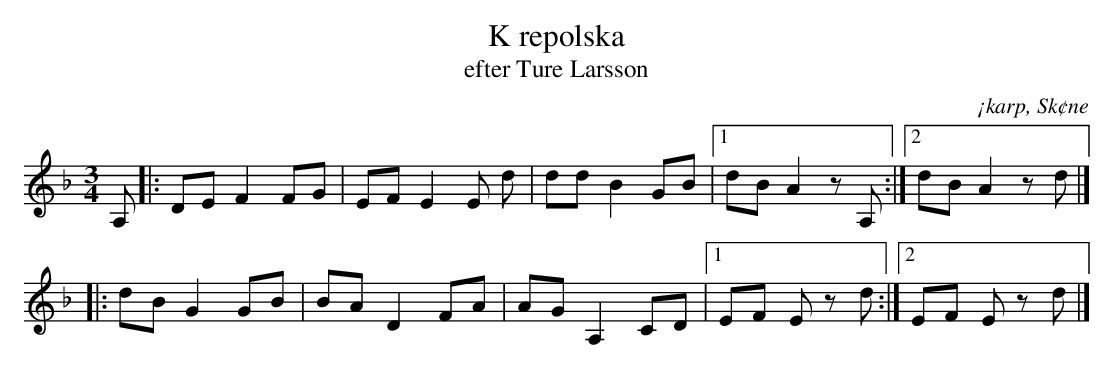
X:1
T:K repolska
T:efter Ture Larsson
O:¡karp, Sk¢ne
M:3/4
L:1/8
K:Dm
A, |: DE F2 FG | EF E2 E d | dd B2 GB |1 dB A2 zA, :|2 dB A2 zd |]
|: dB G2 GB | BA D2 FA | AG A,2 CD |1 EF E zd :|2 EF E zd |]
